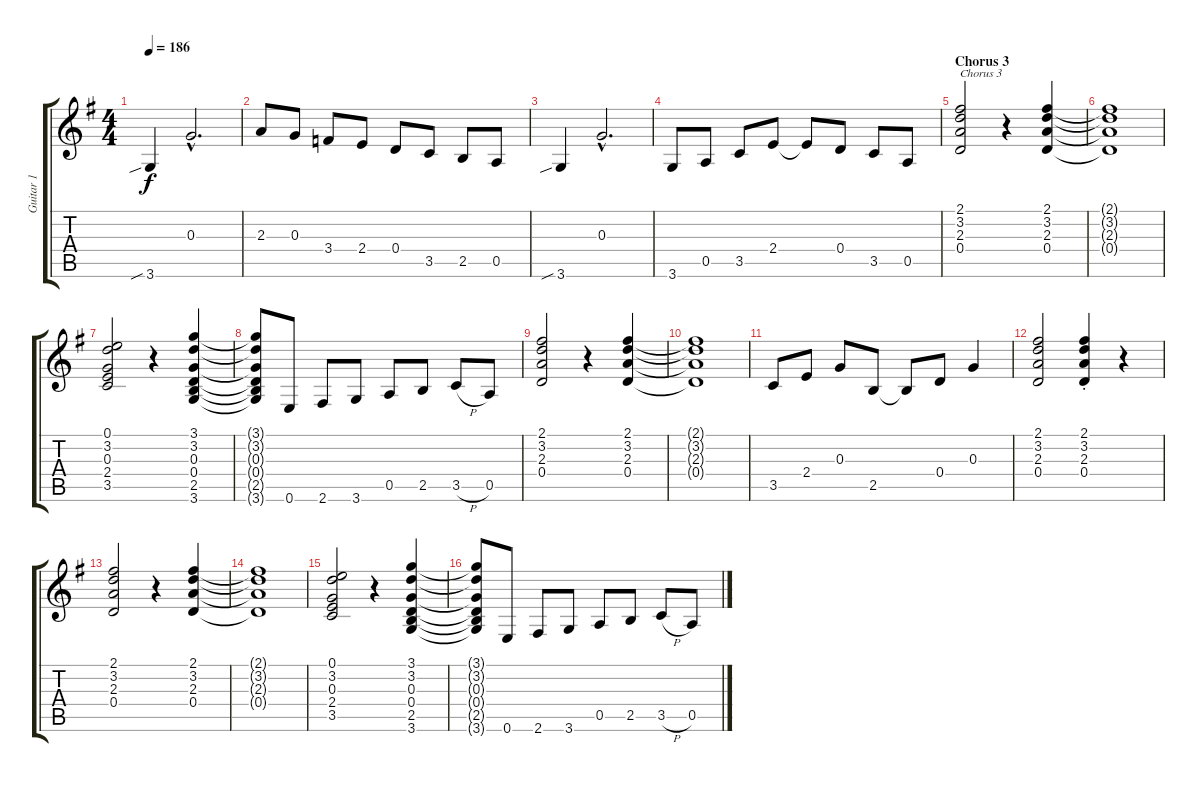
\track ("Guitar 1" "Guitar 1") {instrument electricguitarmuted}
\staff {score tabs}
\tuning (E4 B3 G3 D3 A2 E2) {hide}
\ts (4 4)
\tempo 186
\clef g2
\ks g
3.6{sib}.4{dy f} 0.3{hac}.2{d} |
2.3.8 0.3.8 3.4.8 2.4.8 0.4.8 3.5.8 2.5.8 0.5.8 |
3.6{sib}.4 0.3{hac}.2{d} |
3.6.8 0.5.8 3.5.8 2.4.8 2.4{t}.8 0.4.8 3.5.8 0.5.8 |
\section ("" "Chorus 3")
(2.1 3.2 2.3 0.4).2{txt "Chorus 3"} r.4 (2.1 3.2 2.3 0.4).4 |
(2.1{t} 3.2{t} 2.3{t} 0.4{t}).1 |
(0.1 3.2 0.3 2.4 3.5).2 r.4 (3.1 3.2 0.3 0.4 2.5 3.6).4 |
(3.1{t} 3.2{t} 0.3{t} 0.4{t} 2.5{t} 3.6{t}).8 0.6.8 2.6.8 3.6.8 0.5.8 2.5.8 3.5{h}.8 0.5.8 |
(2.1 3.2 2.3 0.4).2 r.4 (2.1 3.2 2.3 0.4).4 |
(2.1{t} 3.2{t} 2.3{t} 0.4{t}).1 |
3.5.8 2.4.8 0.3.8 2.5.8 2.5{t}.8 0.4.8 0.3.4 |
(2.1 3.2 2.3 0.4).2 (2.1{st} 3.2{st} 2.3{st} 0.4{st}).4 r.4 |
(2.1 3.2 2.3 0.4).2 r.4 (2.1 3.2 2.3 0.4).4 |
(2.1{t} 3.2{t} 2.3{t} 0.4{t}).1 |
(0.1 3.2 0.3 2.4 3.5).2 r.4 (3.1 3.2 0.3 0.4 2.5 3.6).4 |
(3.1{t} 3.2{t} 0.3{t} 0.4{t} 2.5{t} 3.6{t}).8 0.6.8 2.6.8 3.6.8 0.5.8 2.5.8 3.5{h}.8 0.5.8
